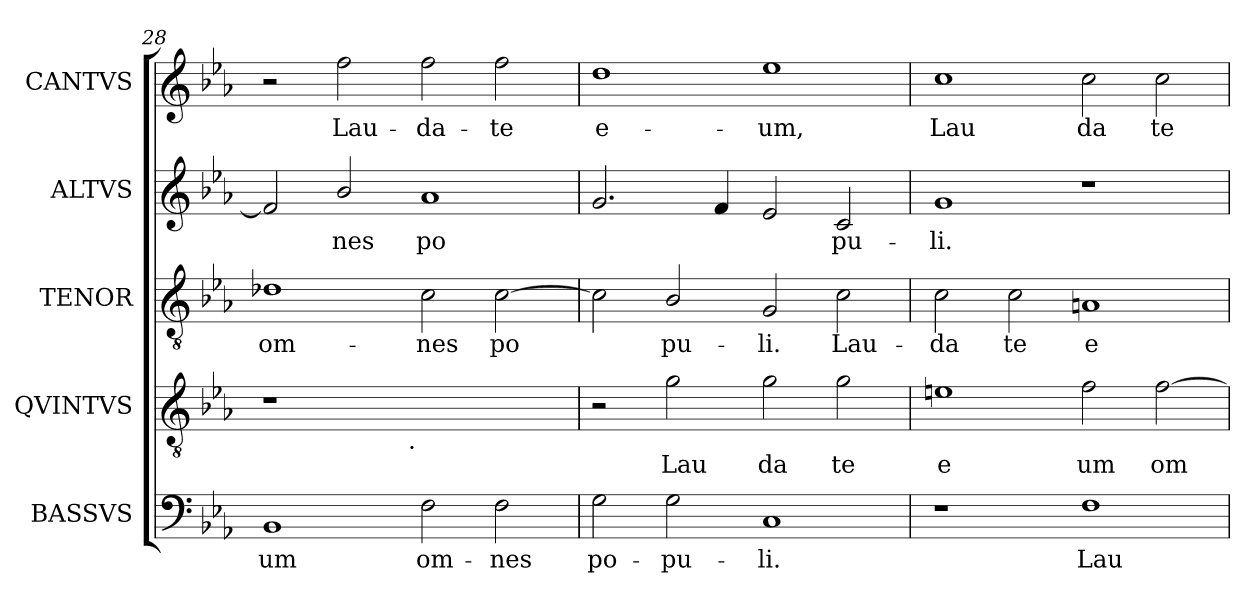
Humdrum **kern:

**kern	**text	**kern	**text	**kern	**text	**kern	**text	**kern	**text
*part5	*part5	*part4	*part4	*part3	*part3	*part2	*part2	*part1	*part1
*staff5	*staff5	*staff4	*staff4	*staff3	*staff3	*staff2	*staff2	*staff1	*staff1
*I"BASSVS	*	*I"QVINTVS	*	*I"TENOR	*	*I"ALTVS	*	*I"CANTVS	*
*clefF4	*	*clefGv2	*	*clefGv2	*	*clefG2	*	*clefG2	*
*k[b-e-a-]	*	*k[b-e-a-]	*	*k[b-e-a-]	*	*k[b-e-a-]	*	*k[b-e-a-]	*
*E-:	*	*E-:	*	*E-:	*	*E-:	*	*E-:	*
=28	=28	=28	=28	=28	=28	=28	=28	=28	=28
!	!LO:LY:b:cj	!	!	!	!LO:LY:b:cj	!	!LO:LY:b:cj	!	!
*	*	*^	*	*	*	*	*	*	*
1BB-	-um	1r	2ryy	.	1d-X	om-	2f/]	--	2r	.
!	!	!	!	!	!	!	!	!LO:LY:b:cj	!	!LO:LY:b:cj
.	.	.	4...ryy	.	.	.	2b-/	-nes	2ff\	Lau-
!	!	!	!LO:TX:b:t=.	!	!	!	!	!	!	!
.	.	.	1ryy	.	.	.	.	.	.	.
!	!LO:LY:b:cj	!	!	!	!	!LO:LY:b:cj	!	!LO:LY:b:cj	!	!LO:LY:b:cj
2F\	om-	1ryy	.	.	2c\	-nes	1a-	po-	2ff\	-da-
!	!LO:LY:b:cj	!	!	!	!	!LO:LY:b:cj	!	!	!	!LO:LY:b:cj
2F\	-nes	.	.	.	[>2c\	po-	.	.	2ff\	-te
.	.	.	32ryy	.	.	.	.	.	.	.
=29	=29	=29	=29	=29	=29	=29	=29	=29	=29	=29
!	!LO:LY:b:cj	!	!	!	!	!LO:LY:b:cj	!	!LO:LY:b:cj	!	!LO:LY:b:cj
*	*	*v	*v	*	*	*	*	*	*	*
2G\	po-	2r	.	2c\]	--	2.g/	--	1dd	e-
!	!LO:LY:b:cj	!	!LO:LY:b:cj	!	!LO:LY:b:cj	!	!	!	!
2G\	-pu-	2g\	Lau	2B-/	-pu-	.	.	.	.
!	!	!	!	!	!	!	!LO:LY:b:cj	!	!
.	.	.	.	.	.	4f/	--	.	.
!	!LO:LY:b:cj	!	!LO:LY:b:cj	!	!LO:LY:b:cj	!	!LO:LY:b:cj	!	!LO:LY:b:cj
1C	-li.	2g\	da	2G/	-li.	2e-/	--	1ee-	-um,
!	!	!	!LO:LY:b:cj	!	!LO:LY:b:cj	!	!LO:LY:b:cj	!	!
.	.	2g\	te	2c\	Lau-	2c/	-pu-	.	.
!!LO:PB:g=z
=30	=30	=30	=30	=30	=30	=30	=30	=30	=30
!	!	!	!LO:LY:b:cj	!	!LO:LY:b:cj	!	!LO:LY:b:cj	!	!LO:LY:a:cj
1r	.	1en	e	2c\	-da	1g	-li.	1cc	Lau
!	!	!	!	!	!LO:LY:b:cj	!	!	!	!
.	.	.	.	2c\	te	.	.	.	.
!	!LO:LY:b:cj	!	!LO:LY:b:cj	!	!LO:LY:b:cj	!	!	!	!LO:LY:a:cj
1F	Lau	2f\	um	1An	e	1r	.	2cc\	da
!	!	!	!LO:LY:b:cj	!	!	!	!	!	!LO:LY:a:cj
.	.	[>2f\	om	.	.	.	.	2cc\	te
=	=	=	=	=	=	=	=	=	=
*-	*-	*-	*-	*-	*-	*-	*-	*-	*-
